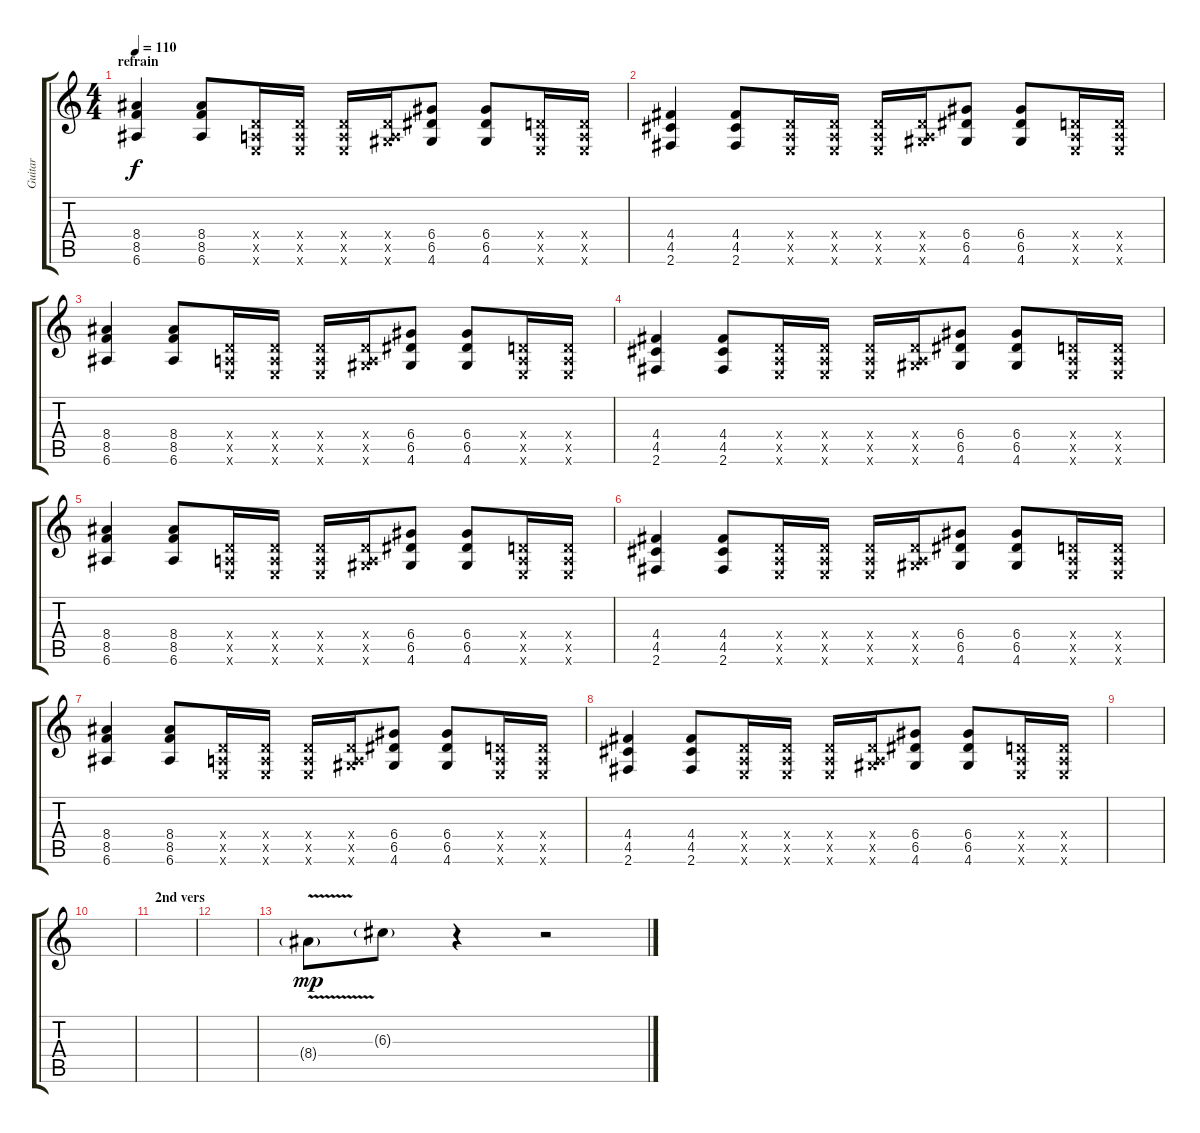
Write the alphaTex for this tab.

\track ("Guitar" "Guitar") {instrument acousticguitarsteel}
\staff {score tabs}
\tuning (E4 B3 G3 D3 A2 E2) {hide}
\ts (4 4)
\section ("" "refrain")
\tempo 110
\clef g2
\ks c
(8.4 8.5 6.6).4{dy f} (8.4 8.5 6.6).8 (0.4{x} 0.5{x} 0.6{x}).16 (0.4{x} 0.5{x} 0.6{x}).16 (0.4{x} 0.5{x} 0.6{x}).16 (0.4{x} 0.5{x} 4.6{x}).16 (6.4 6.5 4.6).8 (6.4 6.5 4.6).8 (0.4{x} 0.5{x} 0.6{x}).16 (0.4{x} 0.5{x} 0.6{x}).16 |
(4.4 4.5 2.6).4 (4.4 4.5 2.6).8 (0.4{x} 0.5{x} 0.6{x}).16 (0.4{x} 0.5{x} 0.6{x}).16 (0.4{x} 0.5{x} 0.6{x}).16 (0.4{x} 0.5{x} 4.6{x}).16 (6.4 6.5 4.6).8 (6.4 6.5 4.6).8 (0.4{x} 0.5{x} 0.6{x}).16 (0.4{x} 0.5{x} 0.6{x}).16 |
(8.4 8.5 6.6).4 (8.4 8.5 6.6).8 (0.4{x} 0.5{x} 0.6{x}).16 (0.4{x} 0.5{x} 0.6{x}).16 (0.4{x} 0.5{x} 0.6{x}).16 (0.4{x} 0.5{x} 4.6{x}).16 (6.4 6.5 4.6).8 (6.4 6.5 4.6).8 (0.4{x} 0.5{x} 0.6{x}).16 (0.4{x} 0.5{x} 0.6{x}).16 |
(4.4 4.5 2.6).4 (4.4 4.5 2.6).8 (0.4{x} 0.5{x} 0.6{x}).16 (0.4{x} 0.5{x} 0.6{x}).16 (0.4{x} 0.5{x} 0.6{x}).16 (0.4{x} 0.5{x} 4.6{x}).16 (6.4 6.5 4.6).8 (6.4 6.5 4.6).8 (0.4{x} 0.5{x} 0.6{x}).16 (0.4{x} 0.5{x} 0.6{x}).16 |
(8.4 8.5 6.6).4 (8.4 8.5 6.6).8 (0.4{x} 0.5{x} 0.6{x}).16 (0.4{x} 0.5{x} 0.6{x}).16 (0.4{x} 0.5{x} 0.6{x}).16 (0.4{x} 0.5{x} 4.6{x}).16 (6.4 6.5 4.6).8 (6.4 6.5 4.6).8 (0.4{x} 0.5{x} 0.6{x}).16 (0.4{x} 0.5{x} 0.6{x}).16 |
(4.4 4.5 2.6).4 (4.4 4.5 2.6).8 (0.4{x} 0.5{x} 0.6{x}).16 (0.4{x} 0.5{x} 0.6{x}).16 (0.4{x} 0.5{x} 0.6{x}).16 (0.4{x} 0.5{x} 4.6{x}).16 (6.4 6.5 4.6).8 (6.4 6.5 4.6).8 (0.4{x} 0.5{x} 0.6{x}).16 (0.4{x} 0.5{x} 0.6{x}).16 |
(8.4 8.5 6.6).4 (8.4 8.5 6.6).8 (0.4{x} 0.5{x} 0.6{x}).16 (0.4{x} 0.5{x} 0.6{x}).16 (0.4{x} 0.5{x} 0.6{x}).16 (0.4{x} 0.5{x} 4.6{x}).16 (6.4 6.5 4.6).8 (6.4 6.5 4.6).8 (0.4{x} 0.5{x} 0.6{x}).16 (0.4{x} 0.5{x} 0.6{x}).16 |
(4.4 4.5 2.6).4 (4.4 4.5 2.6).8 (0.4{x} 0.5{x} 0.6{x}).16 (0.4{x} 0.5{x} 0.6{x}).16 (0.4{x} 0.5{x} 0.6{x}).16 (0.4{x} 0.5{x} 4.6{x}).16 (6.4 6.5 4.6).8 (6.4 6.5 4.6).8 (0.4{x} 0.5{x} 0.6{x}).16 (0.4{x} 0.5{x} 0.6{x}).16 |
|
|
\section ("" "2nd vers")
|
|
8.4{v g}.8{dy mp} 6.3{g}.8 r.4 r.2
